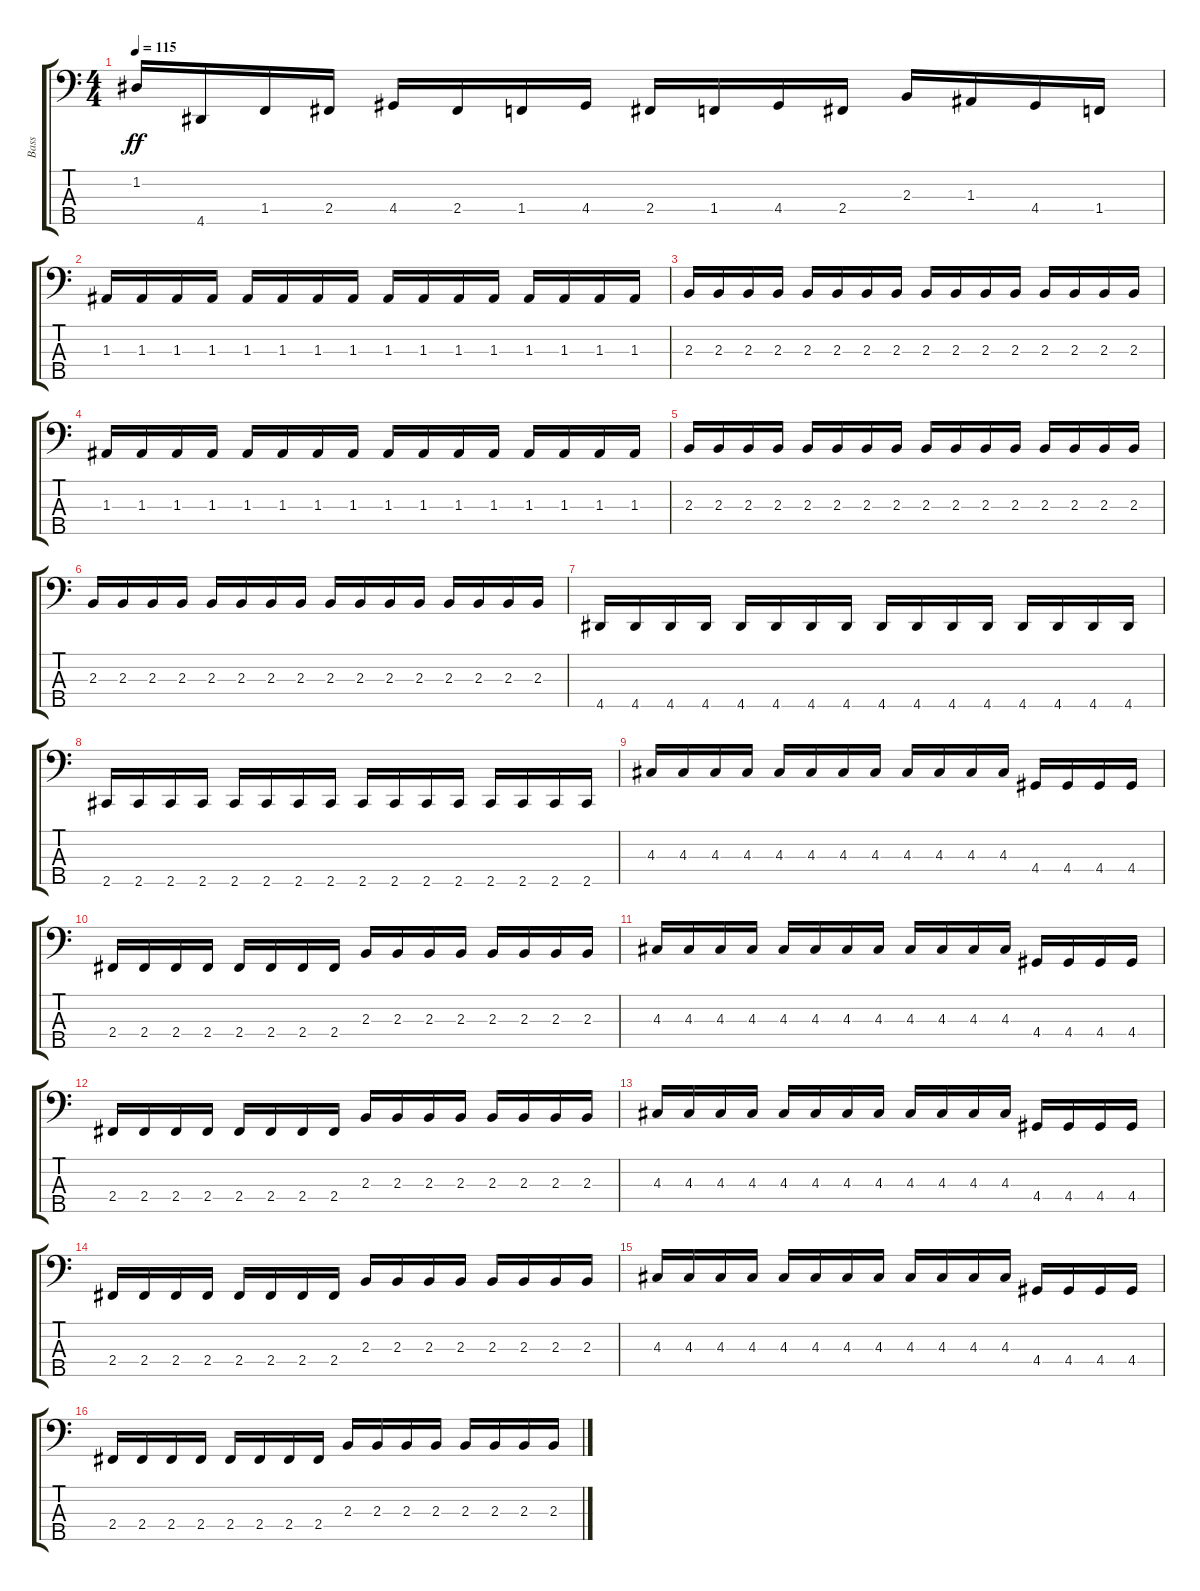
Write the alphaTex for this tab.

\track ("Bass" "Bass") {instrument synthbass1}
\staff {score tabs}
\tuning (G2 D2 A1 E1 B0) {hide}
\ts (4 4)
\tempo 115
\clef f4
\ks c
1.2.16{dy ff} 4.5.16 1.4.16 2.4.16 4.4.16 2.4.16 1.4.16 4.4.16 2.4.16 1.4.16 4.4.16 2.4.16 2.3.16 1.3.16 4.4.16 1.4.16 |
1.3.16 1.3.16 1.3.16 1.3.16 1.3.16 1.3.16 1.3.16 1.3.16 1.3.16 1.3.16 1.3.16 1.3.16 1.3.16 1.3.16 1.3.16 1.3.16 |
2.3.16 2.3.16 2.3.16 2.3.16 2.3.16 2.3.16 2.3.16 2.3.16 2.3.16 2.3.16 2.3.16 2.3.16 2.3.16 2.3.16 2.3.16 2.3.16 |
1.3.16 1.3.16 1.3.16 1.3.16 1.3.16 1.3.16 1.3.16 1.3.16 1.3.16 1.3.16 1.3.16 1.3.16 1.3.16 1.3.16 1.3.16 1.3.16 |
2.3.16 2.3.16 2.3.16 2.3.16 2.3.16 2.3.16 2.3.16 2.3.16 2.3.16 2.3.16 2.3.16 2.3.16 2.3.16 2.3.16 2.3.16 2.3.16 |
2.3.16 2.3.16 2.3.16 2.3.16 2.3.16 2.3.16 2.3.16 2.3.16 2.3.16 2.3.16 2.3.16 2.3.16 2.3.16 2.3.16 2.3.16 2.3.16 |
4.5.16 4.5.16 4.5.16 4.5.16 4.5.16 4.5.16 4.5.16 4.5.16 4.5.16 4.5.16 4.5.16 4.5.16 4.5.16 4.5.16 4.5.16 4.5.16 |
2.5.16 2.5.16 2.5.16 2.5.16 2.5.16 2.5.16 2.5.16 2.5.16 2.5.16 2.5.16 2.5.16 2.5.16 2.5.16 2.5.16 2.5.16 2.5.16 |
4.3.16 4.3.16 4.3.16 4.3.16 4.3.16 4.3.16 4.3.16 4.3.16 4.3.16 4.3.16 4.3.16 4.3.16 4.4.16 4.4.16 4.4.16 4.4.16 |
2.4.16 2.4.16 2.4.16 2.4.16 2.4.16 2.4.16 2.4.16 2.4.16 2.3.16 2.3.16 2.3.16 2.3.16 2.3.16 2.3.16 2.3.16 2.3.16 |
4.3.16 4.3.16 4.3.16 4.3.16 4.3.16 4.3.16 4.3.16 4.3.16 4.3.16 4.3.16 4.3.16 4.3.16 4.4.16 4.4.16 4.4.16 4.4.16 |
2.4.16 2.4.16 2.4.16 2.4.16 2.4.16 2.4.16 2.4.16 2.4.16 2.3.16 2.3.16 2.3.16 2.3.16 2.3.16 2.3.16 2.3.16 2.3.16 |
4.3.16 4.3.16 4.3.16 4.3.16 4.3.16 4.3.16 4.3.16 4.3.16 4.3.16 4.3.16 4.3.16 4.3.16 4.4.16 4.4.16 4.4.16 4.4.16 |
2.4.16 2.4.16 2.4.16 2.4.16 2.4.16 2.4.16 2.4.16 2.4.16 2.3.16 2.3.16 2.3.16 2.3.16 2.3.16 2.3.16 2.3.16 2.3.16 |
4.3.16 4.3.16 4.3.16 4.3.16 4.3.16 4.3.16 4.3.16 4.3.16 4.3.16 4.3.16 4.3.16 4.3.16 4.4.16 4.4.16 4.4.16 4.4.16 |
2.4.16 2.4.16 2.4.16 2.4.16 2.4.16 2.4.16 2.4.16 2.4.16 2.3.16 2.3.16 2.3.16 2.3.16 2.3.16 2.3.16 2.3.16 2.3.16
